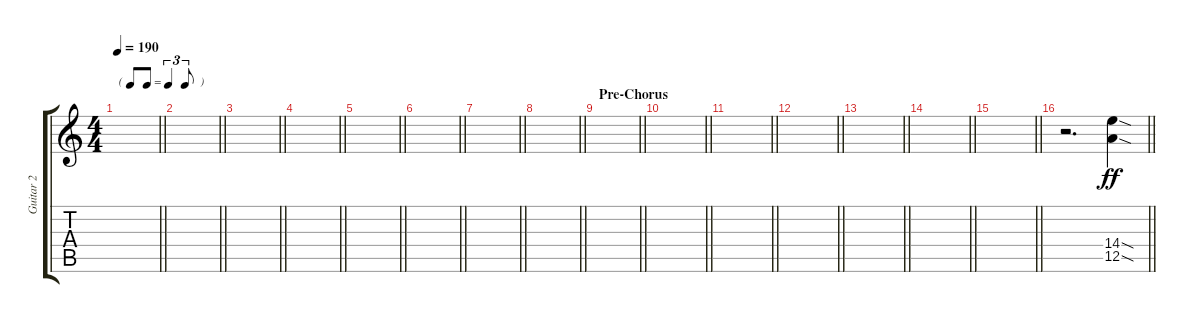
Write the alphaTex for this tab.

\track ("Guitar 2" "Guitar 2") {instrument overdrivenguitar}
\staff {score tabs}
\tuning (E4 B3 G3 D3 A2 E2) {hide}
\ts (4 4)
\tf triplet8th
\tempo 190
\clef g2
\barLineRight lightlight
\ks c
|
\barLineRight lightlight
|
\barLineRight lightlight
|
\barLineRight lightlight
|
\barLineRight lightlight
|
\barLineRight lightlight
|
\barLineRight lightlight
|
\barLineRight lightlight
|
\section ("" "Pre-Chorus")
\barLineRight lightlight
|
\barLineRight lightlight
|
\barLineRight lightlight
|
\barLineRight lightlight
|
\barLineRight lightlight
|
\barLineRight lightlight
|
\barLineRight lightlight
|
\barLineRight lightlight
r.2{d} (14.4{sod} 12.5{sod}).4{dy ff}
